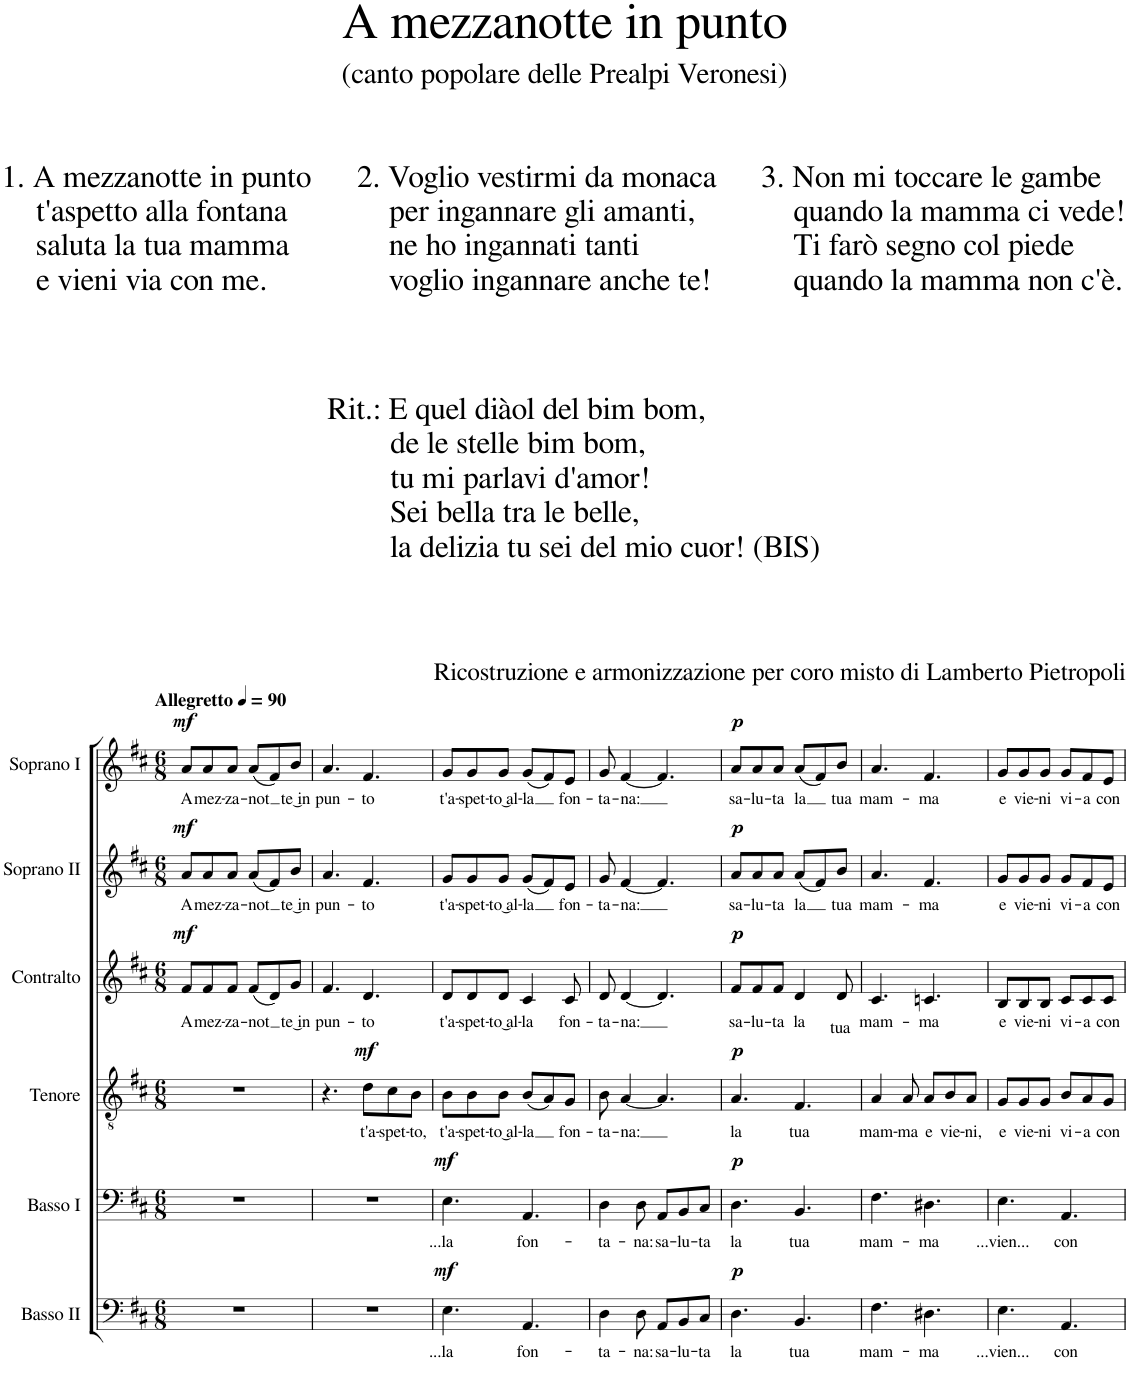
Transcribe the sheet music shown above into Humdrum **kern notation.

**kern	**text	**dynam	**kern	**text	**dynam	**kern	**text	**dynam	**kern	**text	**dynam	**kern	**text	**dynam	**kern	**text	**dynam
*part6	*part6	*part6	*part5	*part5	*part5	*part4	*part4	*part4	*part3	*part3	*part3	*part2	*part2	*part2	*part1	*part1	*part1
*staff6	*staff6	*staff6	*staff5	*staff5	*staff5	*staff4	*staff4	*staff4	*staff3	*staff3	*staff3	*staff2	*staff2	*staff2	*staff1	*staff1	*staff1
*I"Basso II	*	*	*I"Basso I	*	*	*I"Tenore	*	*	*I"Contralto	*	*	*I"Soprano II	*	*	*I"Soprano I	*	*
*I'B. II	*	*	*I'B. I	*	*	*I'T.	*	*	*I'C.	*	*	*I'S. II	*	*	*I'S. I	*	*
*clefF4	*	*	*clefF4	*	*	*clefGv2	*	*	*clefG2	*	*	*clefG2	*	*	*clefG2	*	*
*k[f#c#]	*	*	*k[f#c#]	*	*	*k[f#c#]	*	*	*k[f#c#]	*	*	*k[f#c#]	*	*	*k[f#c#]	*	*
*M6/8	*	*	*M6/8	*	*	*M6/8	*	*	*M6/8	*	*	*M6/8	*	*	*M6/8	*	*
*MM90	*	*	*MM90	*	*	*MM90	*	*	*MM90	*	*	*MM90	*	*	*MM90	*	*
=1	=1	=1	=1	=1	=1	=1	=1	=1	=1	=1	=1	=1	=1	=1	=1	=1	=1
!	!	!	!	!	!	!	!	!	!	!	!	!	!	!	!LO:TX:a:B:t=Allegretto	!	!
!	!	!	!	!	!	!	!	!	!	!LO:LY:b	!LO:DY:a	!	!LO:LY:b	!LO:DY:a	!	!LO:LY:b	!LO:DY:a
2.r	.	.	2.r	.	.	2.r	.	.	8f#/L	A	mf	8a/L	A	mf	8a/L	A	mf
!	!	!	!	!	!	!	!	!	!	!LO:LY:b	!	!	!LO:LY:b	!	!	!LO:LY:b	!
.	.	.	.	.	.	.	.	.	8f#/	mez-	.	8a/	mez-	.	8a/	mez-	.
!	!	!	!	!	!	!	!	!	!	!LO:LY:b	!	!	!LO:LY:b	!	!	!LO:LY:b	!
.	.	.	.	.	.	.	.	.	8f#/J	-za-	.	8a/J	-za-	.	8a/J	-za-	.
!	!	!	!	!	!	!	!	!	!	!LO:LY:b	!	!	!LO:LY:b	!	!	!LO:LY:b	!
.	.	.	.	.	.	.	.	.	(8f#/L	-not	.	(8a/L	-not	.	(8a/L	-not	.
.	.	.	.	.	.	.	.	.	8d/)	.	.	8f#/)	.	.	8f#/)	.	.
!	!	!	!	!	!	!	!	!	!	!LO:LY:b	!	!	!LO:LY:b	!	!	!LO:LY:b	!
.	.	.	.	.	.	.	.	.	8g/J	te ͜in	.	8b/J	te ͜in	.	8b/J	te ͜in	.
=2	=2	=2	=2	=2	=2	=2	=2	=2	=2	=2	=2	=2	=2	=2	=2	=2	=2
!	!	!	!	!	!	!	!	!	!	!LO:LY:b	!	!	!LO:LY:b	!	!	!LO:LY:b	!
2.r	.	.	2.r	.	.	4.r	.	.	4.f#/	pun-	.	4.a/	pun-	.	4.a/	pun-	.
!	!	!	!	!	!	!	!LO:LY:b	!LO:DY:a	!	!LO:LY:b	!	!	!LO:LY:b	!	!	!LO:LY:b	!
.	.	.	.	.	.	8d\L	t'a-	mf	4.d/	-to	.	4.f#/	-to	.	4.f#/	-to	.
!	!	!	!	!	!	!	!LO:LY:b	!	!	!	!	!	!	!	!	!	!
.	.	.	.	.	.	8c#\	-spet-	.	.	.	.	.	.	.	.	.	.
!	!	!	!	!	!	!	!LO:LY:b	!	!	!	!	!	!	!	!	!	!
.	.	.	.	.	.	8B\J	-to,	.	.	.	.	.	.	.	.	.	.
=3	=3	=3	=3	=3	=3	=3	=3	=3	=3	=3	=3	=3	=3	=3	=3	=3	=3
!	!LO:LY:b	!LO:DY:a	!	!LO:LY:b	!LO:DY:a	!	!LO:LY:b	!	!	!LO:LY:b	!	!	!LO:LY:b	!	!	!LO:LY:b	!
4.E\	...la	mf	4.E\	...la	mf	8B\L	t'a-	.	8d/L	t'a-	.	8g/L	t'a-	.	8g/L	t'a-	.
!	!	!	!	!	!	!	!LO:LY:b	!	!	!LO:LY:b	!	!	!LO:LY:b	!	!	!LO:LY:b	!
.	.	.	.	.	.	8B\	-spet-	.	8d/	-spet-	.	8g/	-spet-	.	8g/	-spet-	.
!	!	!	!	!	!	!	!LO:LY:b	!	!	!LO:LY:b	!	!	!LO:LY:b	!	!	!LO:LY:b	!
.	.	.	.	.	.	8B\J	-to ͜al-	.	8d/J	-to ͜al-	.	8g/J	-to ͜al-	.	8g/J	-to ͜al-	.
!	!LO:LY:b	!	!	!LO:LY:b	!	!	!LO:LY:b	!	!	!LO:LY:b	!	!	!LO:LY:b	!	!	!LO:LY:b	!
4.AA/	fon-	.	4.AA/	fon-	.	(8B/L	-la	.	4c#/	-la	.	(8g/L	-la	.	(8g/L	-la	.
.	.	.	.	.	.	8A/)	.	.	.	.	.	8f#/)	.	.	8f#/)	.	.
!	!	!	!	!	!	!	!LO:LY:b	!	!	!LO:LY:b	!	!	!LO:LY:b	!	!	!LO:LY:b	!
.	.	.	.	.	.	8G/J	fon-	.	8c#/	fon-	.	8e/J	fon-	.	8e/J	fon-	.
=4	=4	=4	=4	=4	=4	=4	=4	=4	=4	=4	=4	=4	=4	=4	=4	=4	=4
!	!LO:LY:b	!	!	!LO:LY:b	!	!	!LO:LY:b	!	!	!LO:LY:b	!	!	!LO:LY:b	!	!	!LO:LY:b	!
4D\	-ta-	.	4D\	-ta-	.	8B\	-ta-	.	8d/	-ta-	.	8g/	-ta-	.	8g/	-ta-	.
!	!	!	!	!	!	!	!LO:LY:b	!	!	!LO:LY:b	!	!	!LO:LY:b	!	!	!LO:LY:b	!
.	.	.	.	.	.	[4A/	-na:	.	[4d/	-na:	.	[4f#/	-na:	.	[4f#/	-na:	.
!	!LO:LY:b	!	!	!LO:LY:b	!	!	!	!	!	!	!	!	!	!	!	!	!
8D\	-na:	.	8D\	-na:	.	.	.	.	.	.	.	.	.	.	.	.	.
!	!LO:LY:b	!	!	!LO:LY:b	!	!	!	!	!	!	!	!	!	!	!	!	!
8AA/L	sa-	.	8AA/L	sa-	.	4.A/]	.	.	4.d/]	.	.	4.f#/]	.	.	4.f#/]	.	.
!	!LO:LY:b	!	!	!LO:LY:b	!	!	!	!	!	!	!	!	!	!	!	!	!
8BB/	-lu-	.	8BB/	-lu-	.	.	.	.	.	.	.	.	.	.	.	.	.
!	!LO:LY:b	!	!	!LO:LY:b	!	!	!	!	!	!	!	!	!	!	!	!	!
8C#/J	-ta	.	8C#/J	-ta	.	.	.	.	.	.	.	.	.	.	.	.	.
=5	=5	=5	=5	=5	=5	=5	=5	=5	=5	=5	=5	=5	=5	=5	=5	=5	=5
!	!LO:LY:b	!LO:DY:a	!	!LO:LY:b	!LO:DY:a	!	!LO:LY:b	!LO:DY:a	!	!LO:LY:b	!LO:DY:a	!	!LO:LY:b	!LO:DY:a	!	!LO:LY:b	!LO:DY:a
4.D\	la	p	4.D\	la	p	4.A/	la	p	8f#/L	sa-	p	8a/L	sa-	p	8a/L	sa-	p
!	!	!	!	!	!	!	!	!	!	!LO:LY:b	!	!	!LO:LY:b	!	!	!LO:LY:b	!
.	.	.	.	.	.	.	.	.	8f#/	-lu-	.	8a/	-lu-	.	8a/	-lu-	.
!	!	!	!	!	!	!	!	!	!	!LO:LY:b	!	!	!LO:LY:b	!	!	!LO:LY:b	!
.	.	.	.	.	.	.	.	.	8f#/J	-ta	.	8a/J	-ta	.	8a/J	-ta	.
!	!LO:LY:b	!	!	!LO:LY:b	!	!	!LO:LY:b	!	!	!LO:LY:b	!	!	!LO:LY:b	!	!	!LO:LY:b	!
4.BB/	tua	.	4.BB/	tua	.	4.F#/	tua	.	4d/	la	.	(8a/L	la	.	(8a/L	la	.
.	.	.	.	.	.	.	.	.	.	.	.	8f#/)	.	.	8f#/)	.	.
!	!	!	!	!	!	!	!	!	!	!LO:LY:b	!	!	!LO:LY:b	!	!	!LO:LY:b	!
.	.	.	.	.	.	.	.	.	8d/	tua	.	8b/J	tua	.	8b/J	tua	.
=6	=6	=6	=6	=6	=6	=6	=6	=6	=6	=6	=6	=6	=6	=6	=6	=6	=6
!	!LO:LY:b	!	!	!LO:LY:b	!	!	!LO:LY:b	!	!	!LO:LY:b	!	!	!LO:LY:b	!	!	!LO:LY:b	!
4.F#\	mam-	.	4.F#\	mam-	.	4A/	mam-	.	4.c#/	mam-	.	4.a/	mam-	.	4.a/	mam-	.
!	!	!	!	!	!	!	!LO:LY:b	!	!	!	!	!	!	!	!	!	!
.	.	.	.	.	.	8A/	-ma	.	.	.	.	.	.	.	.	.	.
!	!LO:LY:b	!	!	!LO:LY:b	!	!	!LO:LY:b	!	!	!LO:LY:b	!	!	!LO:LY:b	!	!	!LO:LY:b	!
4.D#X\	-ma	.	4.D#X\	-ma	.	8A/L	e	.	4.cn/	-ma	.	4.f#/	-ma	.	4.f#/	-ma	.
!	!	!	!	!	!	!	!LO:LY:b	!	!	!	!	!	!	!	!	!	!
.	.	.	.	.	.	8B/	vie-	.	.	.	.	.	.	.	.	.	.
!	!	!	!	!	!	!	!LO:LY:b	!	!	!	!	!	!	!	!	!	!
.	.	.	.	.	.	8A/J	-ni,	.	.	.	.	.	.	.	.	.	.
=7	=7	=7	=7	=7	=7	=7	=7	=7	=7	=7	=7	=7	=7	=7	=7	=7	=7
!	!LO:LY:b	!	!	!LO:LY:b	!	!	!LO:LY:b	!	!	!LO:LY:b	!	!	!LO:LY:b	!	!	!LO:LY:b	!
4.E\	...vien...	.	4.E\	...vien...	.	8G/L	e	.	8B/L	e	.	8g/L	e	.	8g/L	e	.
!	!	!	!	!	!	!	!LO:LY:b	!	!	!LO:LY:b	!	!	!LO:LY:b	!	!	!LO:LY:b	!
.	.	.	.	.	.	8G/	vie-	.	8B/	vie-	.	8g/	vie-	.	8g/	vie-	.
!	!	!	!	!	!	!	!LO:LY:b	!	!	!LO:LY:b	!	!	!LO:LY:b	!	!	!LO:LY:b	!
.	.	.	.	.	.	8G/J	-ni	.	8B/J	-ni	.	8g/J	-ni	.	8g/J	-ni	.
!	!LO:LY:b	!	!	!LO:LY:b	!	!	!LO:LY:b	!	!	!LO:LY:b	!	!	!LO:LY:b	!	!	!LO:LY:b	!
4.AA/	con	.	4.AA/	con	.	8B/L	vi-	.	8c#/L	vi-	.	8g/L	vi-	.	8g/L	vi-	.
!	!	!	!	!	!	!	!LO:LY:b	!	!	!LO:LY:b	!	!	!LO:LY:b	!	!	!LO:LY:b	!
.	.	.	.	.	.	8A/	-a	.	8c#/	-a	.	8f#/	-a	.	8f#/	-a	.
!	!	!	!	!	!	!	!LO:LY:b	!	!	!LO:LY:b	!	!	!LO:LY:b	!	!	!LO:LY:b	!
.	.	.	.	.	.	8G/J	con	.	8c#/J	con	.	8e/J	con	.	8e/J	con	.
=	=	=	=	=	=	=	=	=	=	=	=	=	=	=	=	=	=
*-	*-	*-	*-	*-	*-	*-	*-	*-	*-	*-	*-	*-	*-	*-	*-	*-	*-
